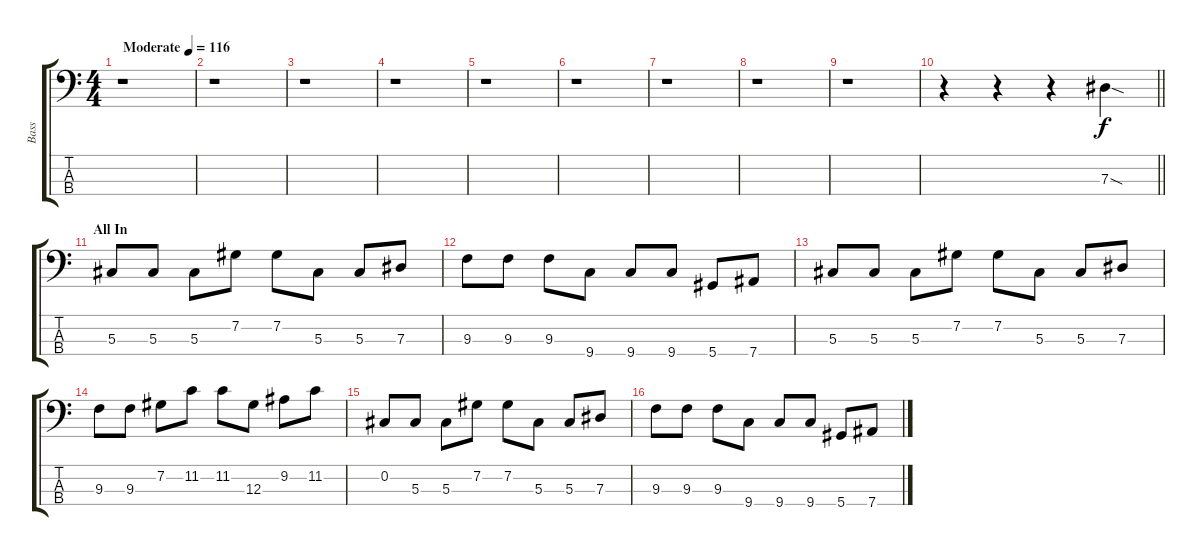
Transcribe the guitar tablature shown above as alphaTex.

\track ("Bass" "Bass") {instrument electricbassfinger}
\staff {score tabs}
\tuning (Gb2 Db2 Ab1 Eb1) {hide}
\ts (4 4)
\tempo (116 "Moderate")
\clef f4
\ks c
r.1{dy f instrument electricbassfinger} |
r.1 |
r.1 |
r.1 |
r.1 |
r.1 |
r.1 |
r.1 |
r.1 |
\barLineRight lightlight
r.4 r.4 r.4 7.3{sod}.4 |
\section ("" "All In")
5.3.8 5.3.8 5.3.8 7.2.8 7.2.8 5.3.8 5.3.8 7.3.8 |
9.3.8 9.3.8 9.3.8 9.4.8 9.4.8 9.4.8 5.4.8 7.4.8 |
5.3.8 5.3.8 5.3.8 7.2.8 7.2.8 5.3.8 5.3.8 7.3.8 |
9.3.8 9.3.8 7.2.8 11.2.8 11.2.8 12.3.8 9.2.8 11.2.8 |
0.2.8 5.3.8 5.3.8 7.2.8 7.2.8 5.3.8 5.3.8 7.3.8 |
9.3.8 9.3.8 9.3.8 9.4.8 9.4.8 9.4.8 5.4.8 7.4.8
